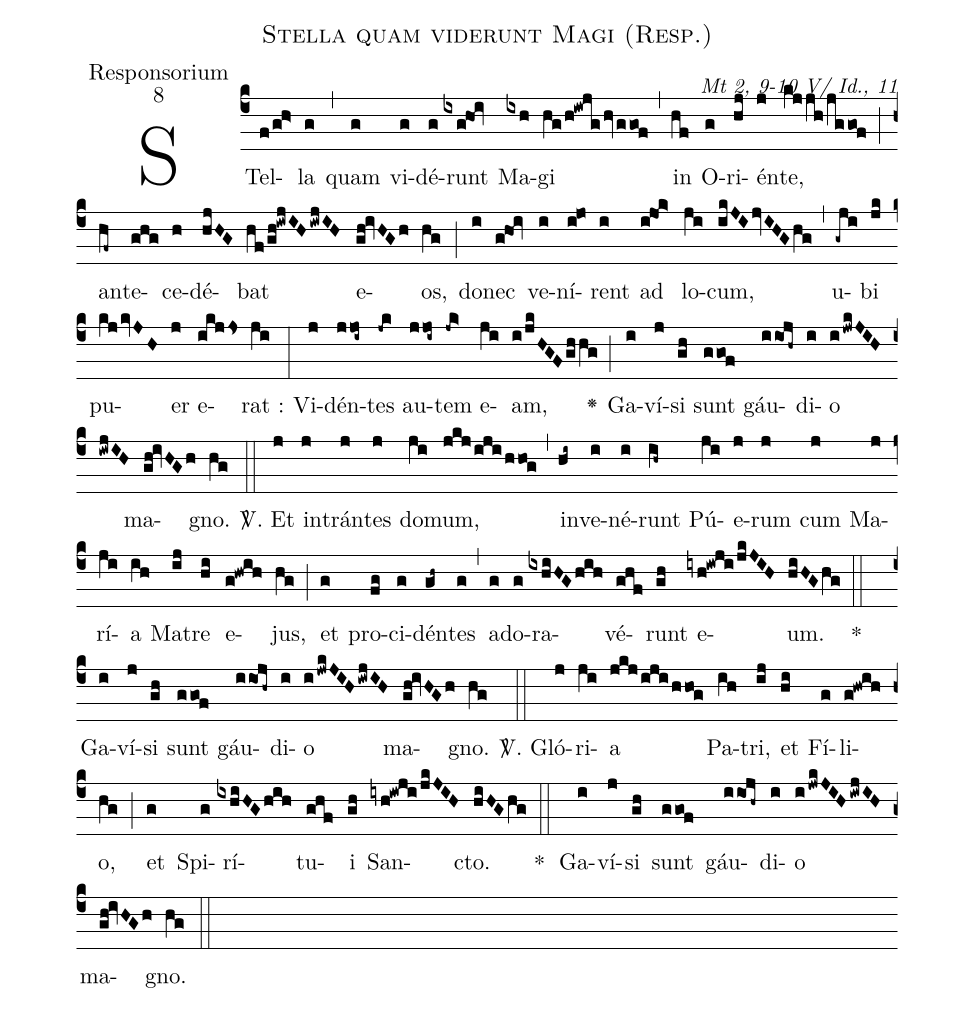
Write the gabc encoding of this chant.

name:Stella quam viderunt Magi (Resp.);
office-part:Responsorium;
mode:8;
commentary:Mt 2, 9-10 V/ Id., 11;
%%
(c4)STel(f/gh>)la(g) (,) quam(g) vi(g)dé(g)runt(ixg!hoi) Ma(ixh)gi(hg/h!iwjg/hv/ggof) (,) in(hf) O(g)ri(hj)én(j)te,(kjjh/jggof) (;) an(hf~)te(ghg)ce(h)dé(hjHG)bat(hf/gh!iwjIH/iwjIH) e(gh!ivHGh)os,(hg) (;) do(i)nec(g!hoi) ve(i)ní(i!jo)rent(i) ad(i!jo!k>) lo(ji)cum,(ikJIjvIHGhg) (,) u(-gji)bi(jk) pu(kj/kvJH)er(j) e(ikjjs)rat :(ji) (:) Vi(j)dén(jjoi~)tes(-jk) au(jjoi~)tem(-jk>) e(ji)am,(i/jkHGFghhg) <v>\greheightstar</v>(;) Ga(i)ví(j)si(gh) sunt(ggof) gáu(iiojh~)di(i)o(ijwkJIH/iwjIH) ma(gh!ivHGh)gno.(hg) (::)

<sp>V/</sp>. Et(j) in(j)trán(j)tes(j) do(ji)mum,(jkj/iji/hhog) (,) in(hi~)ve(i)né(i)runt(ih~) Pú(ji)e(j)rum(j) cum(j) Ma(j)rí(ji)a(ih) Ma(ij)tre(hi) e(g!hwih)jus,(hg) (;) et(g) pro(fg)ci(g)dén(gh~)tes(g) (,) ad(g)o(g)ra(ixhiHGhih)vé(ghf)runt(gh) e(iyh!iwji/jkJIH)um.(hiHGhg) (::)
*() Ga(i)ví(j)si(gh) sunt(ggof) gáu(iiojh~)di(i)o(ijwkJIH/iwjIH) ma(gh!ivHGh)gno.(hg) (::)

<sp>V/</sp>. Gló(j)ri(ji)a(jkj/iji/hhog) Pa(ih)tri,(ij) et(hi) Fí(g)li(g!hwih)o,(hg) (;) et(g) Spi(g)rí(ixhiHG/hih)tu(ghf)i(gh) San(iyh!iwji/jkJIH)cto.(hiHGhg) (::)
*() Ga(i)ví(j)si(gh) sunt(ggof) gáu(iiojh~)di(i)o(ijwkJIH/iwjIH) ma(gh!ivHGh)gno.(hg) (::)
